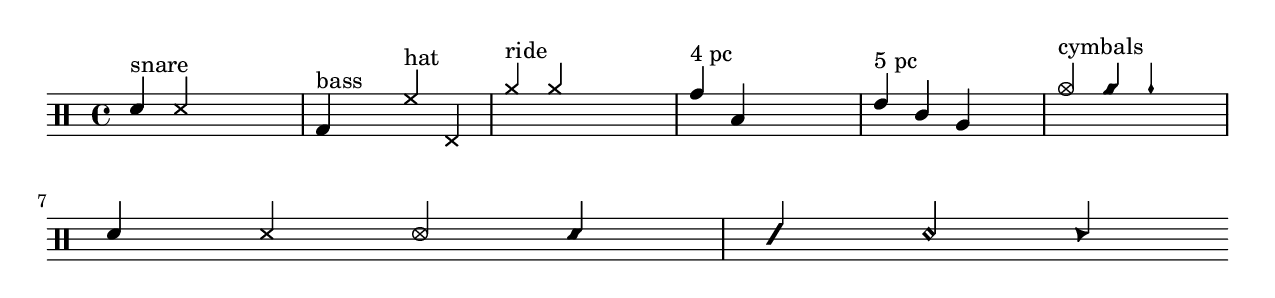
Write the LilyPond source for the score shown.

\version "2.18.2"

up = \drummode {
  \stemUp

  %%%%%%%%%%%%%%%%%%%%%%%%%%%
  %   DEFAULT NOTE LAYOUT   %
  %%%%%%%%%%%%%%%%%%%%%%%%%%%
  sn4^"snare" ss s2 bd4^"bass" s hh^"hat" hhp
  cymr4^"ride" cymra s2
  tomh4^"4 pc" toml s2 tommh4^"5 pc" tomml tomfh s
  cymc4^"cymbals" cyms chinesecymbal s
  \break

  %%%%%%%%%%%%%%%%%%%%%%%%%%%%%%%
  %   COMMON NOTE HEAD STYLES   %
  %%%%%%%%%%%%%%%%%%%%%%%%%%%%%%%
  sn4
  \override NoteHead #'style = #'cross sn4
  \override NoteHead #'style = #'xcircle sn4
  \override NoteHead #'style = #'diamond sn4
  \override NoteHead #'style = #'slash sn4
  \override NoteHead #'style = #'harmonic sn4
  \override NoteHead #'style = #'triangle sn4
}

\score { << \new DrumStaff << \up >> >> }

%%%%%%%%%%%%%%%%%%%%%%%%%%%
%   PAGE CUSTOMIZATIONS   %
%%%%%%%%%%%%%%%%%%%%%%%%%%%
\paper{
  #(set-paper-size "letter")
  indent=#0
  line-width=#200
  oddFooterMarkup=##f
}
